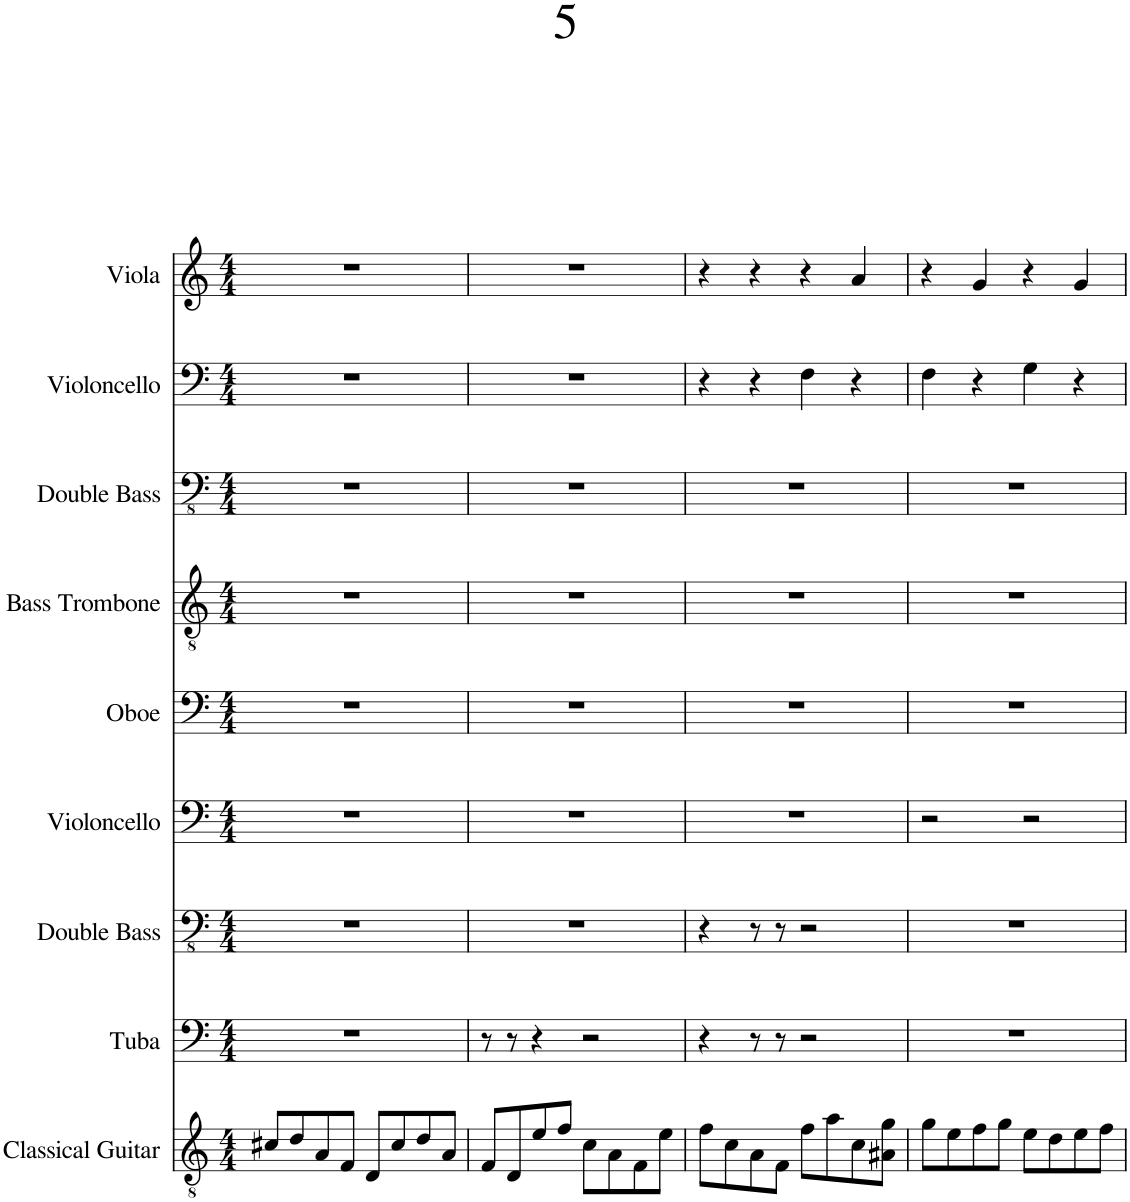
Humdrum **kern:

**kern	**kern	**kern	**kern	**kern	**kern	**kern	**kern	**kern
*part9	*part8	*part7	*part6	*part5	*part4	*part3	*part2	*part1
*staff9	*staff8	*staff7	*staff6	*staff5	*staff4	*staff3	*staff2	*staff1
*I"Classical Guitar	*I"Tuba	*I"Double Bass	*I"Violoncello	*I"Oboe	*I"Bass Trombone	*I"Double Bass	*I"Violoncello	*I"Viola
*I'Guit.	*I'Tba.	*I'Db.	*I'Vc.	*I'Ob.	*I'B. Tbn.	*I'Db.	*I'Vc.	*I'Vla.
*clefGv2	*clefF4	*clefFv4	*clefF4	*clefF4	*clefGv2	*clefFv4	*clefF4	*clefG2
*	*	*Trd7c12	*	*	*	*Trd7c12	*	*
*k[]	*k[]	*k[]	*k[]	*k[]	*k[]	*k[]	*k[]	*k[]
*M4/4	*M4/4	*M4/4	*M4/4	*M4/4	*M4/4	*M4/4	*M4/4	*M4/4
=1	=1	=1	=1	=1	=1	=1	=1	=1
8c#X/L	1r	1r	1r	1r	1r	1r	1r	1r
8d/	.	.	.	.	.	.	.	.
8A/	.	.	.	.	.	.	.	.
8F/J	.	.	.	.	.	.	.	.
8D/L	.	.	.	.	.	.	.	.
8c#/	.	.	.	.	.	.	.	.
8d/	.	.	.	.	.	.	.	.
8A/J	.	.	.	.	.	.	.	.
=2	=2	=2	=2	=2	=2	=2	=2	=2
8F/L	8r	1r	1r	1r	1r	1r	1r	1r
8D/	8r	.	.	.	.	.	.	.
8e/	4r	.	.	.	.	.	.	.
8f/J	.	.	.	.	.	.	.	.
8c\L	2r	.	.	.	.	.	.	.
8A\	.	.	.	.	.	.	.	.
8F\	.	.	.	.	.	.	.	.
8e\J	.	.	.	.	.	.	.	.
=3	=3	=3	=3	=3	=3	=3	=3	=3
8f\L	4r	4r	1r	1r	1r	1r	4r	4r
8c\	.	.	.	.	.	.	.	.
8A\	8r	8r	.	.	.	.	4r	4r
8F\J	8r	8r	.	.	.	.	.	.
8f\L	2r	2r	.	.	.	.	4F\	4r
8a\	.	.	.	.	.	.	.	.
8c\	.	.	.	.	.	.	4r	4a/
8A#X\ 8g\J	.	.	.	.	.	.	.	.
=4	=4	=4	=4	=4	=4	=4	=4	=4
8g\L	1r	1r	2r	1r	1r	1r	4F\	4r
8e\	.	.	.	.	.	.	.	.
8f\	.	.	.	.	.	.	4r	4g/
8g\J	.	.	.	.	.	.	.	.
8e\L	.	.	2r	.	.	.	4G\	4r
8d\	.	.	.	.	.	.	.	.
8e\	.	.	.	.	.	.	4r	4g/
8f\J	.	.	.	.	.	.	.	.
=	=	=	=	=	=	=	=	=
*-	*-	*-	*-	*-	*-	*-	*-	*-
